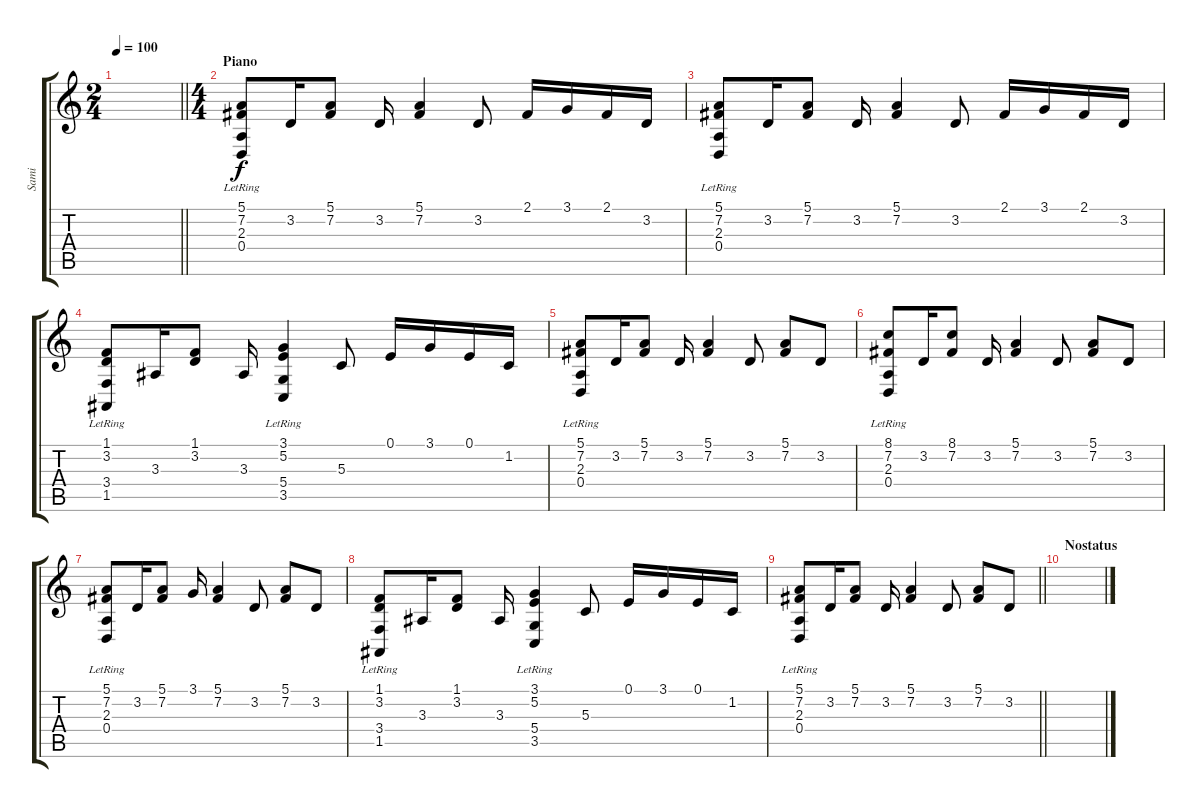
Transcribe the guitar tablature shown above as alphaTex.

\track ("Sami" "Sami") {instrument brightacousticpiano}
\staff {score tabs}
\tuning (E4 B3 G3 D3 A2 E2) {hide}
\ts (2 4)
\tempo 100
\clef g2
\barLineRight lightlight
\ks c
|
\ts (4 4)
\section ("" "Piano")
(5.1 7.2 2.3{lr} 0.4{lr}).8{dy f} 3.2.16 (5.1 7.2).8 3.2.16 (5.1 7.2).4 3.2.8 2.1.16 3.1.16 2.1.16 3.2.16 |
(5.1 7.2 2.3{lr} 0.4{lr}).8 3.2.16 (5.1 7.2).8 3.2.16 (5.1 7.2).4 3.2.8 2.1.16 3.1.16 2.1.16 3.2.16 |
(1.1 3.2 3.4{lr} 1.5{lr}).8 3.3.16 (1.1 3.2).8 3.3.16 (3.1 5.2 5.4{lr} 3.5{lr}).4 5.3.8 0.1.16 3.1.16 0.1.16 1.2.16 |
(5.1 7.2 2.3{lr} 0.4{lr}).8 3.2.16 (5.1 7.2).8 3.2.16 (5.1 7.2).4 3.2.8 (5.1 7.2).8 3.2.8 |
(8.1 7.2 2.3{lr} 0.4{lr}).8 3.2.16 (8.1 7.2).8 3.2.16 (5.1 7.2).4 3.2.8 (5.1 7.2).8 3.2.8 |
(5.1 7.2 2.3{lr} 0.4{lr}).8 3.2.16 (5.1 7.2).8 3.1.16 (5.1 7.2).4 3.2.8 (5.1 7.2).8 3.2.8 |
(1.1 3.2 3.4{lr} 1.5{lr}).8 3.3.16 (1.1 3.2).8 3.3.16 (3.1 5.2 5.4{lr} 3.5{lr}).4 5.3.8 0.1.16 3.1.16 0.1.16 1.2.16 |
\barLineRight lightlight
(5.1 7.2 2.3{lr} 0.4{lr}).8 3.2.16 (5.1 7.2).8 3.2.16 (5.1 7.2).4 3.2.8 (5.1 7.2).8 3.2.8 |
\section ("" "Nostatus")
